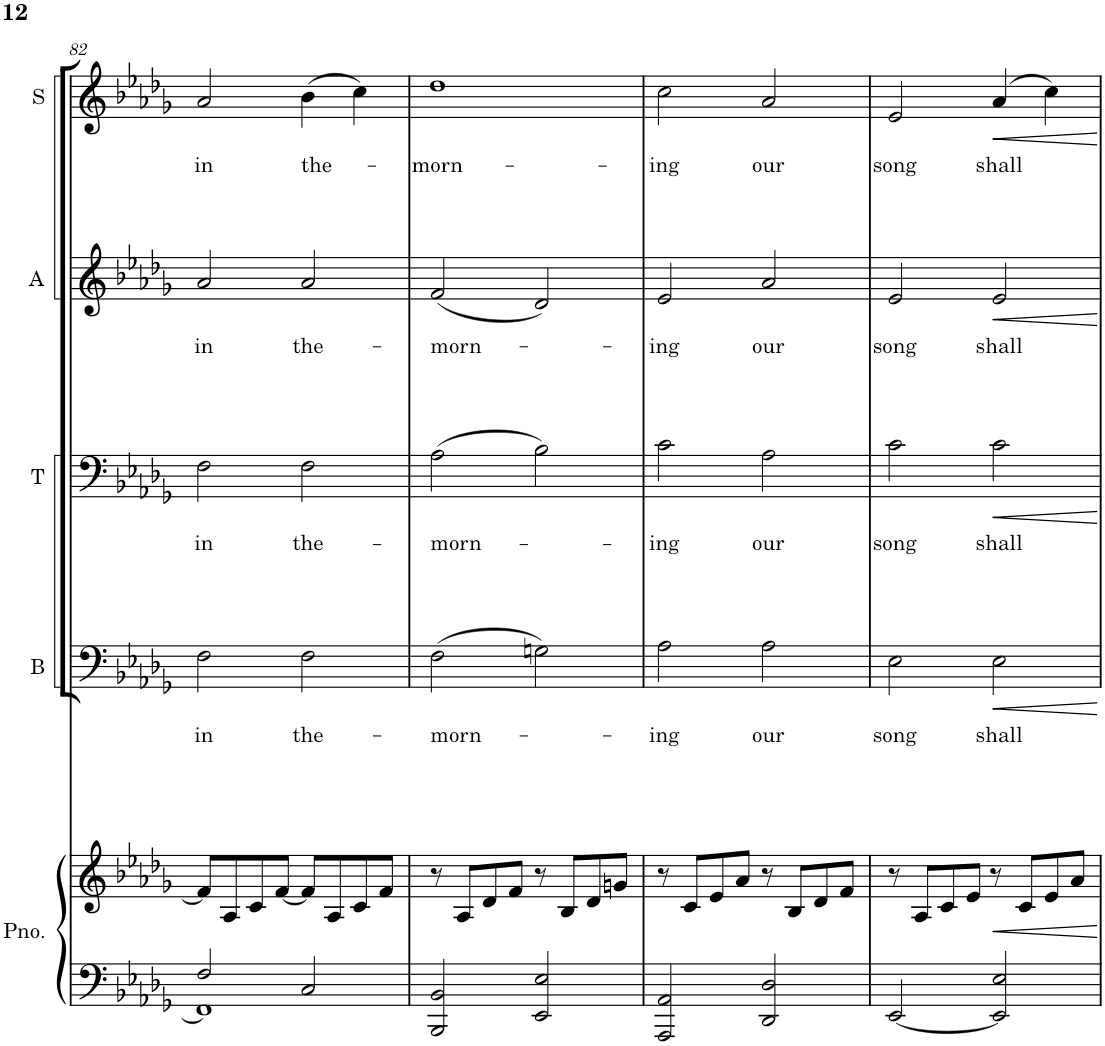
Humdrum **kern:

**kern	**kern	**kern	**text	**kern	**text	**kern	**text	**kern	**text
*part5	*part5	*part4	*part4	*part3	*part3	*part2	*part2	*part1	*part1
*staff6	*staff5	*staff4	*staff4	*staff3	*staff3	*staff2	*staff2	*staff1	*staff1
*I"Piano	*	*I"Bass	*	*I"Tenor	*	*I"Alto	*	*I"Soprano	*
*I'Pno.	*	*I'B	*	*I'T	*	*I'A	*	*I'S	*
!!LO:PB:g=z
*clefF4	*clefG2	*clefF4	*	*clefF4	*	*clefG2	*	*clefG2	*
*k[b-e-a-d-g-]	*k[b-e-a-d-g-]	*k[b-e-a-d-g-]	*	*k[b-e-a-d-g-]	*	*k[b-e-a-d-g-]	*	*k[b-e-a-d-g-]	*
*M4/4	*M4/4	*M4/4	*	*M4/4	*	*M4/4	*	*M4/4	*
=82	=82	=82	=82	=82	=82	=82	=82	=82	=82
*^	*	*	*	*	*	*	*	*	*
!	!	!	!	!LO:LY:b	!	!LO:LY:b	!	!LO:LY:b	!	!LO:LY:b
2F/	1FF]	8f/L]	2F\	in	2F\	in	2a-/	in	2a-/	in
.	.	8A-/	.	.	.	.	.	.	.	.
.	.	8c/	.	.	.	.	.	.	.	.
.	.	[8f/J	.	.	.	.	.	.	.	.
!	!	!	!	!LO:LY:b	!	!LO:LY:b	!	!LO:LY:b	!	!LO:LY:b
2C/	.	8f/L]	2F\	the-	2F\	the-	2a-/	the-	(4b-\	the-
.	.	8A-/	.	.	.	.	.	.	.	.
.	.	8c/	.	.	.	.	.	.	4cc\)	.
.	.	8f/J	.	.	.	.	.	.	.	.
*v	*v	*	*	*	*	*	*	*	*	*
=83	=83	=83	=83	=83	=83	=83	=83	=83	=83
!	!	!	!LO:LY:b	!	!LO:LY:b	!	!LO:LY:b	!	!LO:LY:b
2BBB-/ 2BB-/	8r	(2F\	-morn-	(2A-\	-morn-	(2f/	-morn-	1dd-	-morn-
.	8A-/L	.	.	.	.	.	.	.	.
.	8d-/	.	.	.	.	.	.	.	.
.	8f/J	.	.	.	.	.	.	.	.
2EE-/ 2E-/	8r	2Gn\)	.	2B-\)	.	2d-/)	.	.	.
.	8B-/L	.	.	.	.	.	.	.	.
.	8d-/	.	.	.	.	.	.	.	.
.	8gn/J	.	.	.	.	.	.	.	.
=84	=84	=84	=84	=84	=84	=84	=84	=84	=84
!	!	!	!LO:LY:b	!	!LO:LY:b	!	!LO:LY:b	!	!LO:LY:b
2AAA-/ 2AA-/	8r	2A-\	-ing	2c\	-ing	2e-/	-ing	2cc\	-ing
.	8c/L	.	.	.	.	.	.	.	.
.	8e-/	.	.	.	.	.	.	.	.
.	8a-/J	.	.	.	.	.	.	.	.
!	!	!	!LO:LY:b	!	!LO:LY:b	!	!LO:LY:b	!	!LO:LY:b
2DD-/ 2D-/	8r	2A-\	our	2A-\	our	2a-/	our	2a-/	our
.	8B-/L	.	.	.	.	.	.	.	.
.	8d-/	.	.	.	.	.	.	.	.
.	8f/J	.	.	.	.	.	.	.	.
=85	=85	=85	=85	=85	=85	=85	=85	=85	=85
!	!	!	!LO:LY:b	!	!LO:LY:b	!	!LO:LY:b	!	!LO:LY:b
[2EE-/	8r	2E-\	song	2c\	song	2e-/	song	2e-/	song
.	8A-/L	.	.	.	.	.	.	.	.
.	8c/	.	.	.	.	.	.	.	.
.	8e-/J	.	.	.	.	.	.	.	.
!	!	!	!LO:LY:b	!	!LO:LY:b	!	!LO:LY:b	!	!LO:LY:b
2EE-/] 2E-/	8r	2E-\	shall	2c\	shall	2e-/	shall	(4a-/	shall
.	8c/L	.	.	.	.	.	.	.	.
.	8e-/	.	.	.	.	.	.	4cc\)	.
.	8a-/J	.	.	.	.	.	.	.	.
=	=	=	=	=	=	=	=	=	=
*-	*-	*-	*-	*-	*-	*-	*-	*-	*-
